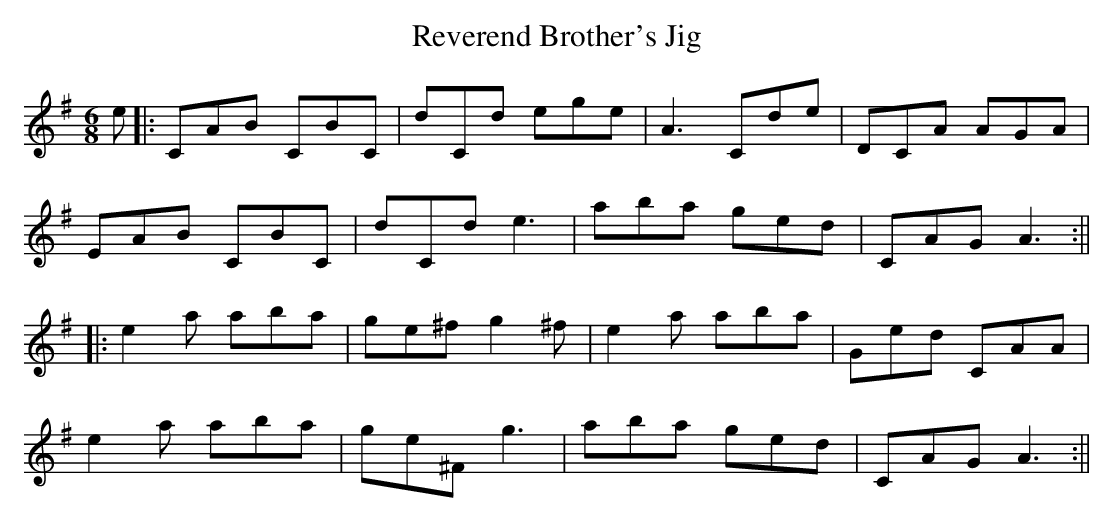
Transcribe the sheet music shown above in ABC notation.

X:1
T: Reverend Brother's Jig
M: 6/8
L: 1/8
K: Ador
e|:CAB CBC|dCd  ege |A3  Cde|DCA AGA|
   EAB CBC|dCd  e3  |aba ged|CAG A3:||
 |:e2a aba|ge^f g2^f|e2a aba|Ged CAA|
   e2a aba|ge^F g3  |aba ged|CAG A3:||
